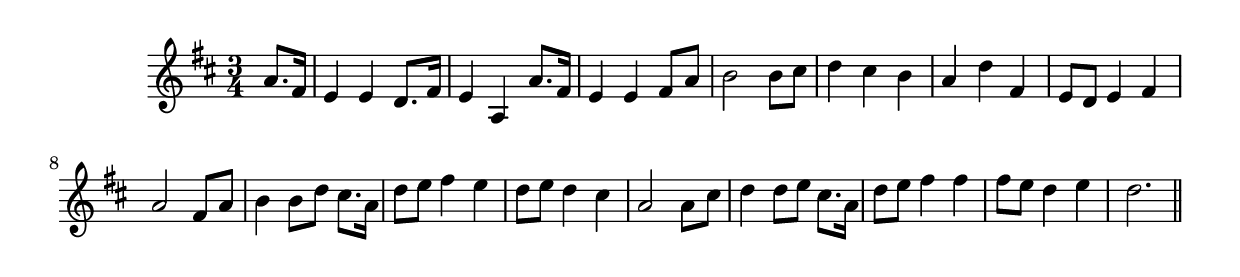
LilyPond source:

\version "2.14.0"
%{\header {
  title = "Venus theme from The Planets"
  composer = "Holst"
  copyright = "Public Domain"
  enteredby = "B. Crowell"
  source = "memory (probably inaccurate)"
}%}
\score{{\key d \major
\time 3/4
%{\tempo 4=90
%}\relative a' {
\partial 4
a8. fis16 | e4 e4 d8. fis16 | e4 a, a'8. fis16 | e4 e fis8 a | b2 b8 cis |
d4 cis b | a d fis, | e8 d e4 fis | a2 fis8 a |
b4 b8 d cis8. a16 | d8 e fis4 e | d8 e d4 cis | a2 a8 cis |
d4 d8 e cis8. a16 | d8 e fis4 fis | fis8 e d4 e | d2. 
\bar "||"
}
}}